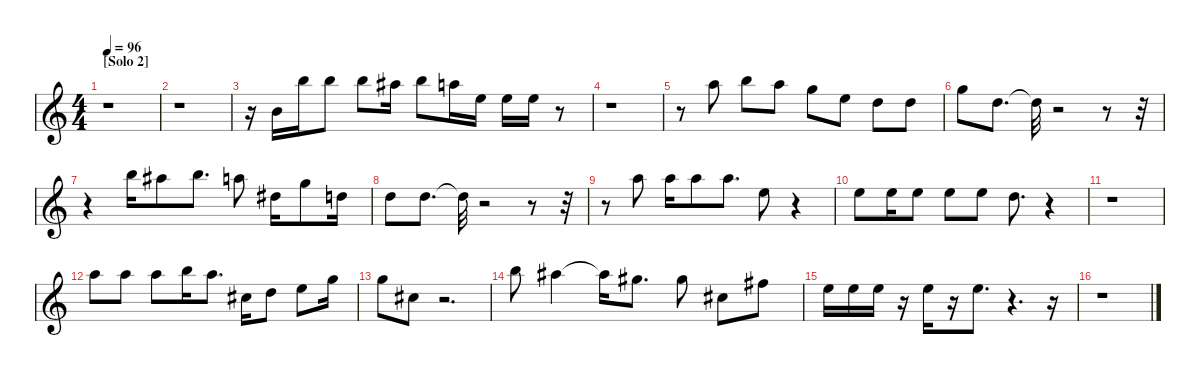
\defaultSystemsLayout 4
\hideDynamics
\bracketExtendMode nobrackets
\singleTrackTrackNamePolicy hidden
\multiTrackTrackNamePolicy hidden
\firstSystemTrackNameMode fullname
\firstSystemTrackNameOrientation horizontal
\otherSystemsTrackNameOrientation horizontal
\track ("vocals" "fl.") {instrument panflute}
\staff {score}
\tuning (E4 B3 G3 D3 A2 E2)
\ts (4 4)
\section ("" "[Solo 2]")
\tempo 96
\clef g2
\ks c
r.1{dy f beam Down} |
r.1{beam Down} |
r.16{beam Down} 7.1.16{dy ff beam Down} 19.1.16{beam Down} 19.1.8{beam Down} 19.1.8{beam Down} 18.1{acc #}.16{beam Down} 19.1.8{beam Down} 17.1.16{beam Down} 17.2.16{beam Down} 17.2.16{beam Down} 17.2.16{beam Down} r.8{beam Down} |
r.1{beam Down} |
r.8{beam Down} 17.1.8{beam Down} 19.1.8{beam Down} 17.1.8{beam Down} 15.1.8{beam Down} 17.2.8{beam Down} 15.2.8{beam Down} 15.2.8{beam Down} |
15.1.8{beam Down} 15.2.8{d beam Down} 15.2{t}.32{dy f beam Down} r.2{beam Down} r.8{beam Down} r.32{beam Down} |
r.4{beam Down} 19.1.16{dy ff beam Down} 18.1{acc #}.8{beam Down} 19.1.8{d beam Down} 17.1.8{beam Down} 16.2{acc #}.16{beam Down} 15.1.8{beam Down} 15.2.16{beam Down} |
15.2.8{beam Down} 15.2.8{d beam Down} 15.2{t}.32{dy f beam Down} r.2{beam Down} r.8{beam Down} r.32{beam Down} |
r.8{beam Down} 17.1.8{dy ff beam Down} 17.1.16{beam Down} 17.1.8{beam Down} 17.1.8{d beam Down} 17.2.8{beam Down} r.4{beam Down} |
17.2.8{beam Down} 17.2.16{beam Down} 17.2.8{beam Down} 17.2.8{beam Down} 17.2.8{beam Down} 15.2.8{d beam Down} r.4{beam Down} |
r.1{beam Down} |
17.1.8{beam Down} 17.1.8{beam Down} 17.1.8{beam Down} 19.1.16{beam Down} 17.1.8{d beam Down} 18.3{acc #}.16{beam Down} 19.3.8{beam Down} 17.2.8{beam Down} 15.1.16{beam Down} |
15.1.8{beam Down} 14.2{acc #}.8{beam Down} r.2{d beam Down} |
19.1.8{beam Down} 18.1{acc #}.4{beam Down} 18.1{t acc #}.16{dy f beam Down} 16.1{acc #}.8{d dy ff beam Down} 16.1{acc #}.8{beam Down} 14.2{acc #}.8{beam Down} 14.1{acc #}.8{beam Down} |
12.1.16{dy f beam Down} 12.1.16{beam Down} 12.1.16{beam Down} r.16{beam Down} 12.1.16{beam Down} r.16{beam Down} 12.1.8{d beam Down} r.4{d beam Down} r.16{beam Down} |
r.1{beam Down}
